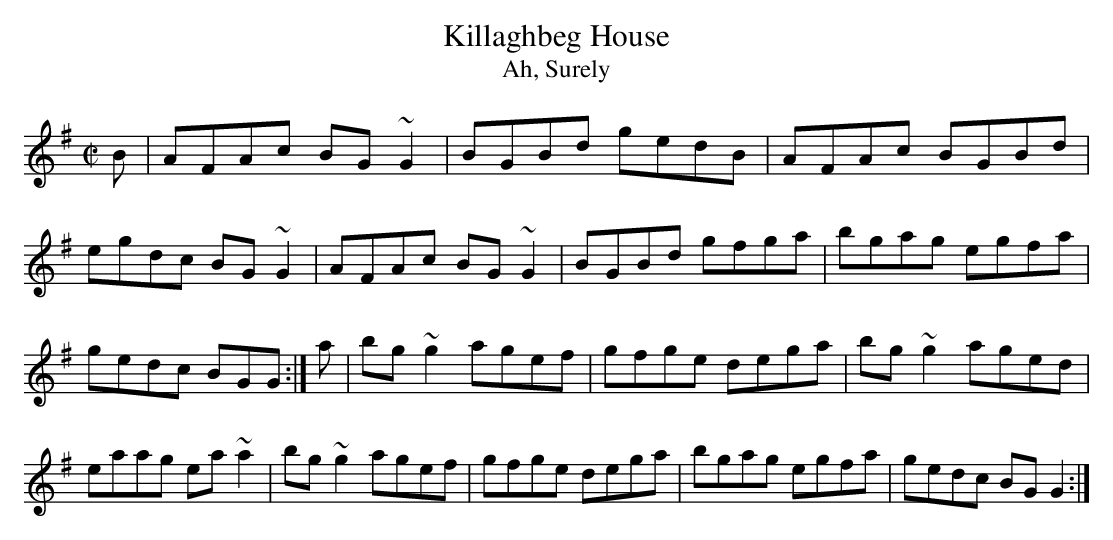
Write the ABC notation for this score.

X:1
T:Killaghbeg House
T:Ah, Surely
E:9
M:C|
K:G
B|AFAc BG~G2|BGBd gedB|AFAc BGBd|egdc BG~G2|\
AFAc BG~G2|BGBd gfga|bgag egfa|gedc BGG:|\
a|bg~g2 agef|gfge dega|bg~g2 aged|eaag ea~a2|\
bg ~g2 agef|gfge dega|bgag egfa|gedc BG G2:|**
\vfill\eject
